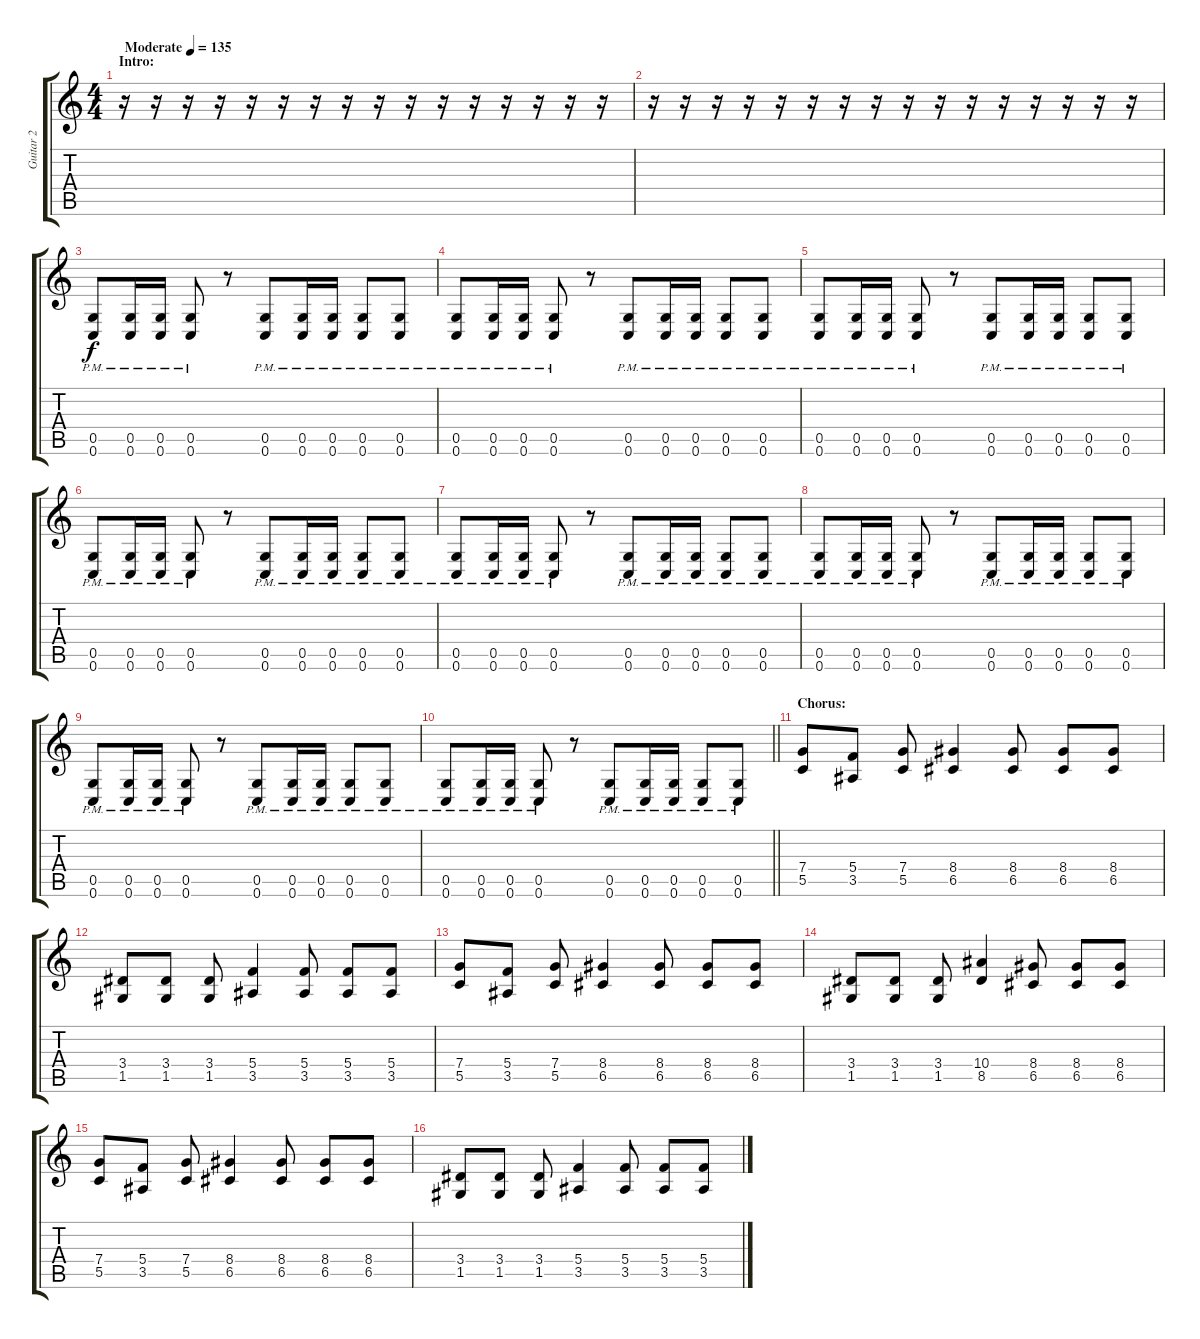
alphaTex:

\track ("Guitar 2" "Guitar 2") {instrument distortionguitar}
\staff {score tabs}
\tuning (D4 A3 F3 C3 G2 C2) {hide}
\ts (4 4)
\section ("" "Intro:")
\tempo (135 "Moderate")
\clef g2
\ks c
r.16{dy f instrument distortionguitar} r.16 r.16 r.16 r.16 r.16 r.16 r.16 r.16 r.16 r.16 r.16 r.16 r.16 r.16 r.16 |
r.16 r.16 r.16 r.16 r.16 r.16 r.16 r.16 r.16 r.16 r.16 r.16 r.16 r.16 r.16 r.16 |
(0.5{pm} 0.6{pm}).8 (0.5{pm} 0.6{pm}).16 (0.5{pm} 0.6{pm}).16 (0.5{pm} 0.6{pm}).8 r.8 (0.5{pm} 0.6{pm}).8 (0.5{pm} 0.6{pm}).16 (0.5{pm} 0.6{pm}).16 (0.5{pm} 0.6{pm}).8 (0.5{pm} 0.6{pm}).8 |
(0.5{pm} 0.6{pm}).8 (0.5{pm} 0.6{pm}).16 (0.5{pm} 0.6{pm}).16 (0.5{pm} 0.6{pm}).8 r.8 (0.5{pm} 0.6{pm}).8 (0.5{pm} 0.6{pm}).16 (0.5{pm} 0.6{pm}).16 (0.5{pm} 0.6{pm}).8 (0.5{pm} 0.6{pm}).8 |
(0.5{pm} 0.6{pm}).8 (0.5{pm} 0.6{pm}).16 (0.5{pm} 0.6{pm}).16 (0.5{pm} 0.6{pm}).8 r.8 (0.5{pm} 0.6{pm}).8 (0.5{pm} 0.6{pm}).16 (0.5{pm} 0.6{pm}).16 (0.5{pm} 0.6{pm}).8 (0.5{pm} 0.6{pm}).8 |
(0.5{pm} 0.6{pm}).8 (0.5{pm} 0.6{pm}).16 (0.5{pm} 0.6{pm}).16 (0.5{pm} 0.6{pm}).8 r.8 (0.5{pm} 0.6{pm}).8 (0.5{pm} 0.6{pm}).16 (0.5{pm} 0.6{pm}).16 (0.5{pm} 0.6{pm}).8 (0.5{pm} 0.6{pm}).8 |
(0.5{pm} 0.6{pm}).8 (0.5{pm} 0.6{pm}).16 (0.5{pm} 0.6{pm}).16 (0.5{pm} 0.6{pm}).8 r.8 (0.5{pm} 0.6{pm}).8 (0.5{pm} 0.6{pm}).16 (0.5{pm} 0.6{pm}).16 (0.5{pm} 0.6{pm}).8 (0.5{pm} 0.6{pm}).8 |
(0.5{pm} 0.6{pm}).8 (0.5{pm} 0.6{pm}).16 (0.5{pm} 0.6{pm}).16 (0.5{pm} 0.6{pm}).8 r.8 (0.5{pm} 0.6{pm}).8 (0.5{pm} 0.6{pm}).16 (0.5{pm} 0.6{pm}).16 (0.5{pm} 0.6{pm}).8 (0.5{pm} 0.6{pm}).8 |
(0.5{pm} 0.6{pm}).8 (0.5{pm} 0.6{pm}).16 (0.5{pm} 0.6{pm}).16 (0.5{pm} 0.6{pm}).8 r.8 (0.5{pm} 0.6{pm}).8 (0.5{pm} 0.6{pm}).16 (0.5{pm} 0.6{pm}).16 (0.5{pm} 0.6{pm}).8 (0.5{pm} 0.6{pm}).8 |
\barLineRight lightlight
(0.5{pm} 0.6{pm}).8 (0.5{pm} 0.6{pm}).16 (0.5{pm} 0.6{pm}).16 (0.5{pm} 0.6{pm}).8 r.8 (0.5{pm} 0.6{pm}).8 (0.5{pm} 0.6{pm}).16 (0.5{pm} 0.6{pm}).16 (0.5{pm} 0.6{pm}).8 (0.5{pm} 0.6{pm}).8 |
\section ("" "Chorus:")
(7.4 5.5).8 (5.4 3.5).8 (7.4 5.5).8 (8.4 6.5).4 (8.4 6.5).8 (8.4 6.5).8 (8.4 6.5).8 |
(3.4 1.5).8 (3.4 1.5).8 (3.4 1.5).8 (5.4 3.5).4 (5.4 3.5).8 (5.4 3.5).8 (5.4 3.5).8 |
(7.4 5.5).8 (5.4 3.5).8 (7.4 5.5).8 (8.4 6.5).4 (8.4 6.5).8 (8.4 6.5).8 (8.4 6.5).8 |
(3.4 1.5).8 (3.4 1.5).8 (3.4 1.5).8 (10.4 8.5).4 (8.4 6.5).8 (8.4 6.5).8 (8.4 6.5).8 |
(7.4 5.5).8 (5.4 3.5).8 (7.4 5.5).8 (8.4 6.5).4 (8.4 6.5).8 (8.4 6.5).8 (8.4 6.5).8 |
(3.4 1.5).8 (3.4 1.5).8 (3.4 1.5).8 (5.4 3.5).4 (5.4 3.5).8 (5.4 3.5).8 (5.4 3.5).8
